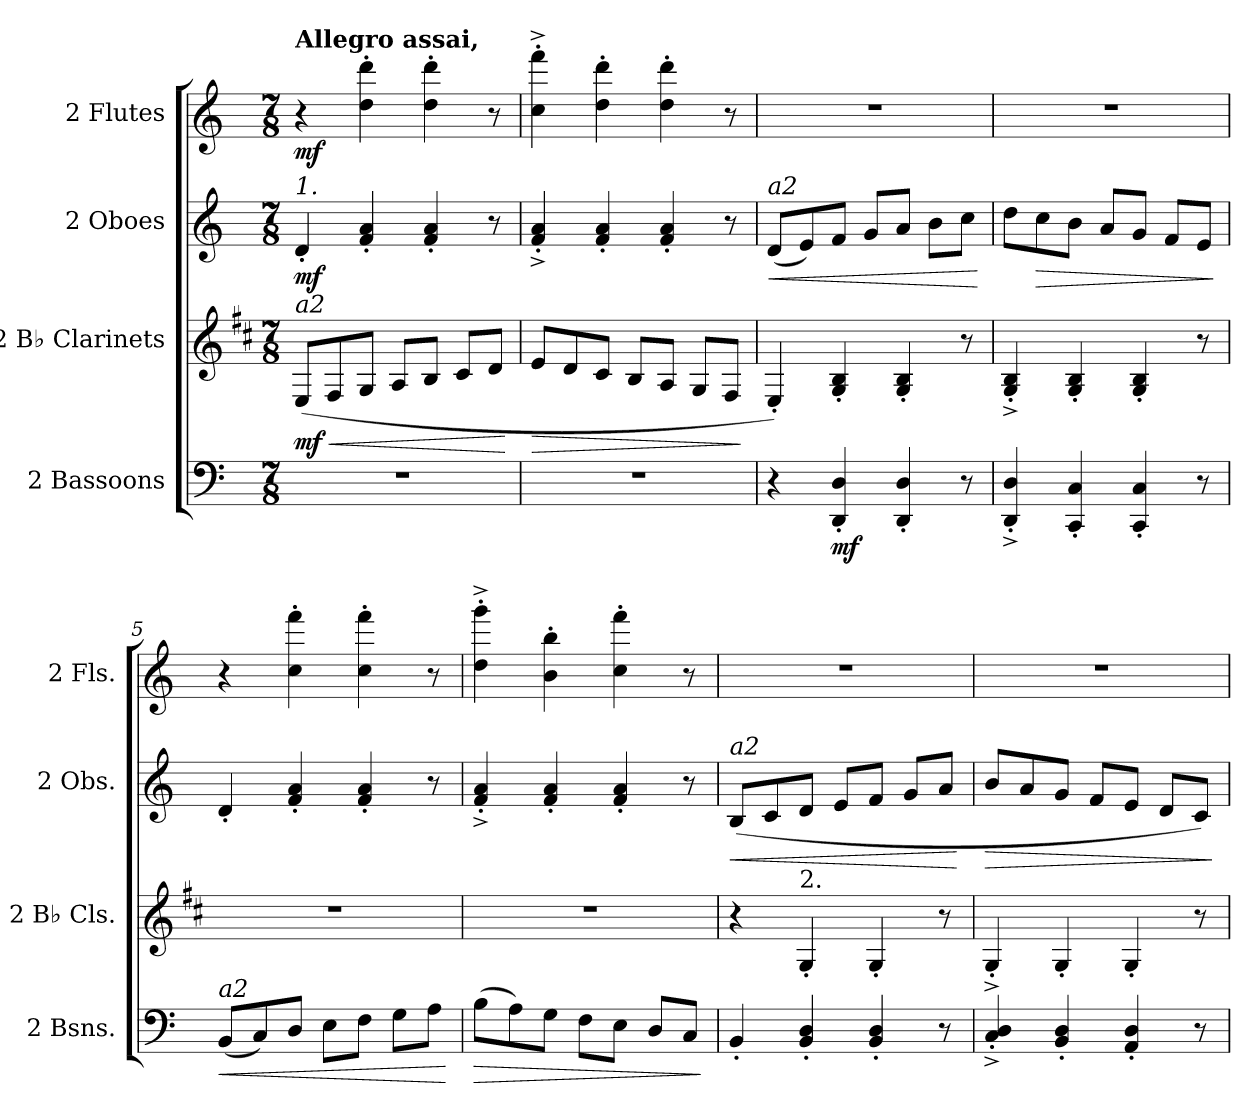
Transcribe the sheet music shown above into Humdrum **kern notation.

**kern	**dynam	**kern	**dynam	**kern	**dynam	**kern	**dynam
*part4	*part4	*part3	*part3	*part2	*part2	*part1	*part1
*staff4	*staff4	*staff3	*staff3	*staff2	*staff2	*staff1	*staff1
*I"2 Bassoons	*	*I"2 B♭ Clarinets	*	*I"2 Oboes	*	*I"2 Flutes	*
*I'2 Bsns.	*	*I'2 B♭ Cls.	*	*I'2 Obs.	*	*I'2 Fls.	*
*clefF4	*	*clefG2	*	*clefG2	*	*clefG2	*
*	*	*ITrd1c2	*	*	*	*	*
*k[]	*	*k[]	*	*k[]	*	*k[]	*
*M7/8	*	*M7/8	*	*M7/8	*	*M7/8	*
*MM48	*	*MM48	*	*MM48	*	*MM48	*
=1	=1	=1	=1	=1	=1	=1	=1
!	!	!	!	!	!	!LO:TX:a:B:t=Allegro assai,	!
!	!	!	!	!LO:TX:a:i:t=1.	!	!	!
!	!	!LO:TX:a:i:t=a2	!	!	!	!	!
!	!	!	!LO:HP:b	!	!	!	!
!	!	!	!LO:DY:n=1:b	!	!LO:DY:b	!	!LO:DY:b
2..r	.	(>8D/L	< mf	4d'/	mf	4r	mf
.	.	8E/	.	.	.	.	.
.	.	8F/J	.	4f/' 4a/'	.	4dd\' 4ddd\'	.
.	.	8G/L	.	.	.	.	.
.	.	8A/J	.	4f/' 4a/'	.	4dd\' 4ddd\'	.
.	.	8B/L	.	.	.	.	.
.	.	8c/J	.	8r	.	8r	.
.	.	.	[	.	.	.	.
=2	=2	=2	=2	=2	=2	=2	=2
!	!	!	!LO:HP:b	!	!	!	!
2..r	.	8d/L	>	4f/'^ 4a/'^	.	4cc\'^ 4fff\'^	.
.	.	8c/	.	.	.	.	.
.	.	8B/J	.	4f/' 4a/'	.	4dd\' 4ddd\'	.
.	.	8A/L	.	.	.	.	.
.	.	8G/J	.	4f/' 4a/'	.	4dd\' 4ddd\'	.
.	.	8F/L	.	.	.	.	.
.	.	8E/J	.	8r	.	8r	.
.	.	.	]	.	.	.	.
=3	=3	=3	=3	=3	=3	=3	=3
!	!	!	!	!LO:TX:a:i:t=a2	!	!	!
!	!	!	!	!	!LO:HP:b	!	!
4r	.	4D'/)	.	(<8d/L	<	2..r	.
.	.	.	.	8e/)	.	.	.
!	!LO:DY:b	!	!	!	!	!	!
4DD/' 4D/'	mf	4F/' 4A/'	.	8f/J	.	.	.
.	.	.	.	8g/L	.	.	.
4DD/' 4D/'	.	4F/' 4A/'	.	8a/J	.	.	.
.	.	.	.	8b\L	.	.	.
8r	.	8r	.	8cc\J	.	.	.
.	.	.	.	.	[	.	.
=4	=4	=4	=4	=4	=4	=4	=4
4DD/'^ 4D/'^	.	4F/'^ 4A/'^	.	8dd\L	.	2..r	.
!	!	!	!	!	!LO:HP:b	!	!
.	.	.	.	8cc\	>	.	.
4CC/' 4C/'	.	4F/' 4A/'	.	8b\J	.	.	.
.	.	.	.	8a/L	.	.	.
4CC/' 4C/'	.	4F/' 4A/'	.	8g/J	.	.	.
.	.	.	.	8f/L	.	.	.
8r	.	8r	.	8e/J	.	.	.
.	.	.	.	.	]	.	.
=5	=5	=5	=5	=5	=5	=5	=5
!LO:TX:a:i:t=a2	!	!	!	!	!	!	!
!	!LO:HP:b	!	!	!	!	!	!
(<8BB/L	<	2..r	.	4d'/	.	4r	.
8C/)	.	.	.	.	.	.	.
8D/J	.	.	.	4f/' 4a/'	.	4cc\' 4fff\'	.
8E\L	.	.	.	.	.	.	.
8F\J	.	.	.	4f/' 4a/'	.	4cc\' 4fff\'	.
8G\L	.	.	.	.	.	.	.
8A\J	.	.	.	8r	.	8r	.
.	[	.	.	.	.	.	.
!!LO:LB:g=z
=6	=6	=6	=6	=6	=6	=6	=6
!	!LO:HP:b	!	!	!	!	!	!
(>8B\L	>	2..r	.	4f/'^ 4a/'^	.	4dd\'^ 4ggg\'^	.
8A\)	.	.	.	.	.	.	.
8G\J	.	.	.	4f/' 4a/'	.	4b\' 4bb\'	.
8F\L	.	.	.	.	.	.	.
8E\J	.	.	.	4f/' 4a/'	.	4cc\' 4fff\'	.
8D/L	.	.	.	.	.	.	.
8C/J	.	.	.	8r	.	8r	.
.	]	.	.	.	.	.	.
=7	=7	=7	=7	=7	=7	=7	=7
!	!	!	!	!LO:TX:a:i:t=a2	!	!	!
!	!	!	!	!	!LO:HP:b	!	!
4BB'/	.	4r	.	(>8B/L	<	2..r	.
.	.	.	.	8c/	.	.	.
!	!	!LO:TX:a:t=2.	!	!	!	!	!
4BB/' 4D/'	.	4F'/	.	8d/J	.	.	.
.	.	.	.	8e/L	.	.	.
4BB/' 4D/'	.	4F'/	.	8f/J	.	.	.
.	.	.	.	8g/L	.	.	.
8r	.	8r	.	8a/J	.	.	.
.	.	.	.	.	[	.	.
=8	=8	=8	=8	=8	=8	=8	=8
!	!	!	!	!	!LO:HP:b	!	!
4C/'^ 4D/'^	.	4F'^/	.	8b/L	>	2..r	.
.	.	.	.	8a/	.	.	.
4BB/' 4D/'	.	4F'/	.	8g/J	.	.	.
.	.	.	.	8f/L	.	.	.
4AA/' 4D/'	.	4F'/	.	8e/J	.	.	.
.	.	.	.	8d/L	.	.	.
8r	.	8r	.	8c/J)	.	.	.
.	.	.	.	.	]	.	.
=	=	=	=	=	=	=	=
*-	*-	*-	*-	*-	*-	*-	*-
